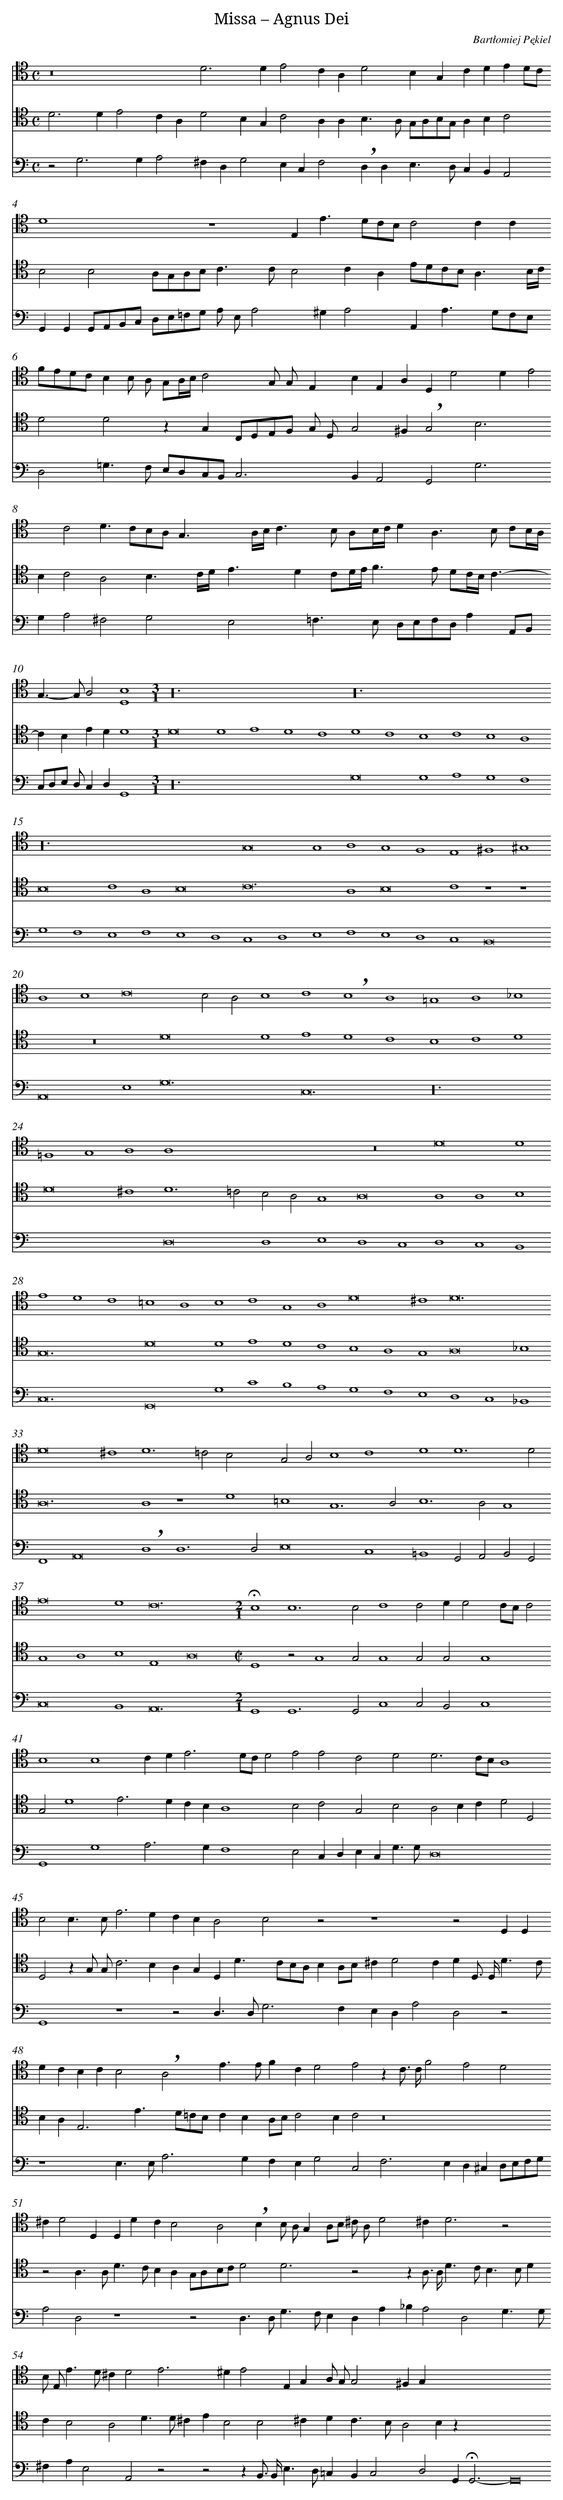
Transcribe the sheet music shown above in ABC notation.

X:1
T: Missa – Agnus Dei
C: Bartłomiej Pękiel
L: 1/4
M: C
V: 1 clef=tenor
V: 2 clef=tenor
V: 3 clef=bass
K: C
[V:1] [M:C]z8 [|]
[V:2] D2>D2E2CA, [|]
[V:3] z2G,2>G,2A,2 [|]
[V:1] D2>D2E2CA, [|]
[V:2] D2B,G,C2A,A, [|]
[V:3] ^F,D,G,2E,C,F,2 [|]
[V:1] D2B,G,CDED/C/ [|]
[V:2] B,>A, G,/A,/B,/G,/A,B,C2 [|]
[V:3] !breath!D,D,E,>D,C,B,,A,,2 [|]
[V:1] D4z4 [|]
[V:2] B,2B,2A,/G,/A,/B,<CC/ [|]
[V:3] G,,G,,G,,/A,,/B,,/C,/ D,/E,/=F,/G,/ A,/ E,/A,2 [|]
[V:1] E,E>DC/B,/C2CC [|]
[V:2] B,2CA,E/D/C/B,<A,B,//C// [|]
[V:3] ^G,A,2A,,A,>G,F,/E,/ [|]
[V:1] F/E/D/C/B,B,/ A,/ G,/A,//B,//C2G,/ G,/ [|]
[V:2] D2D2zG,C,/D,/E,/F,/ [|]
[V:3] D,2=G,>F, E,/D,/C,/B,,/C,3 [|]
[V:1] E,B,E,A,D,D2D [|]
[V:2] G,/ D,/G,2^F,!breath!G,2B,3 [|]
[V:3] B,,A,,2G,,2G,3 [|]
[V:1] E2C2D>CB,/A,/G,3/ [|]
[V:2] B,C2A,2B,3/C//D// [|]
[V:3] G,A,2^F,2G,2 [|]
[V:1] A,//B,//C>B, A,/B,//C//DA,>B, C/B,//A,// [|]
[V:2] E3/DC/D//E//F>E D/C//B,//C3/- [|]
[V:3] E,2=F,>E, D,/E,/F,/D,/A,A,,/B,,/ [|]
[V:1] G,>-G,A,2[D,4B,4] [|]
[V:2] CB,EDD4 [|]
[V:3] C,/D,/E,/ D,/C,D,G,,4 [|]
[V:1] [M:3/1]z24 [|]
[V:2] [M:3/1]D8D4 [|]
[V:3] [M:3/1]z24 [|]
[V:1]  [|]
[V:2] E4D4C4 [|]
[V:3]  [|]
[V:1] z24 [|]
[V:2] D4C4B,4 [|]
[V:3] G,8G,4 [|]
[V:1]  [|]
[V:2] C4B,4A,4 [|]
[V:3] A,4G,4F,4 [|]
[V:1] z24 [|]
[V:2] B,8C4 [|]
[V:3] G,4F,4E,4 [|]
[V:1]  [|]
[V:2] A,4B,8 [|]
[V:3] F,4E,4D,4 [|]
[V:1] G,8G,4 [|]
[V:2] C12 [|]
[V:3] C,4D,4E,4 [|]
[V:1] A,4G,4F,4 [|]
[V:2] A,4B,8 [|]
[V:3] F,4E,4D,4 [|]
[V:1] E,4^F,4^G,4 [|]
[V:2] C4z4z4 [|]
[V:3] C,4B,,8 [|]
[V:1] A,4B,4C8 [|]
[V:2] z12 [|]
[V:3] A,,8E,4 [|]
[V:1] B,2A,2B,4 [|]
[V:2] D8D4 [|]
[V:3] G,12 [|]
[V:1] C4!breath!B,4A,4 [|]
[V:2] E4D4C4 [|]
[V:3] C,12 [|]
[V:1] =G,4A,4_B,4 [|]
[V:2] B,4C4D4 [|]
[V:3] z24 [|]
[V:1] =F,4G,4A,4 [|]
[V:2] D8^C4 [|]
[V:3]  [|]
[V:1] A,4x8 [|]
[V:2] D4>=C4B,2A,2 [|]
[V:3] D,8D,4 [|]
[V:1] z12 [|]
[V:2] G,4A,8 [|]
[V:3] E,4D,4C,4 [|]
[V:1] D8D4 [|]
[V:2] A,4A,4B,4 [|]
[V:3] D,4C,4B,,4 [|]
[V:1] E4D4C4 [|]
[V:2] G,12 [|]
[V:3] C,12 [|]
[V:1] =B,4A,4B,4 [|]
[V:2] D8D4 [|]
[V:3] G,,8G,4 [|]
[V:1] C4G,4A,4 [|]
[V:2] E4D4C4 [|]
[V:3] C4B,4A,4 [|]
[V:1] D8^C4 [|]
[V:2] B,4A,4G,4 [|]
[V:3] G,4F,4E,4 [|]
[V:1] D12 [|]
[V:2] A,8_B,4 [|]
[V:3] D,4C,4_B,,4 [|]
[V:1] D8^C4 [|]
[V:2] A,12 [|]
[V:3] F,,4A,,8 [|]
[V:1] D4>=C4B,2x2 [|]
[V:2] A,4z4D4 [|]
[V:3] !breath!D,4D,6D,2 [|]
[V:1] G,2A,2B,4C4 [|]
[V:2] =B,4G,6A,2 [|]
[V:3] E,8C,4 [|]
[V:1] D4D6D2 [|]
[V:2] B,4>A,4G,4 [|]
[V:3] =B,,4G,,2A,,2B,,2G,,2 [|]
[V:1] E8D4 [|]
[V:2] G,4A,4B,4 [|]
[V:3] C,8B,,4 [|]
[V:1] C12 [|]
[V:2] E,4A,8 [|]
[V:3] A,,12 [|]
[V:1] [M:2/1]!fermata!B,4 [|]
[V:2] [M:C|]D,4 [|]
[V:3] [M:2/1]G,,4 [|]
[V:1] B,6 [I:setbarnb 40][|]
[V:2] z2G,4 [|]
[V:3] G,,6 [|]
[V:1] B,2C4 [|]
[V:2] G,2G,4 [|]
[V:3] G,,2C,4 [|]
[V:1] C2DD2C/B,/C2 [|]
[V:2] G,2G,2G,4 [|]
[V:3] C,2B,,2C,4 [|]
[V:1] B,4B,4 [|]
[V:2] G,2D4E3 [|]
[V:3] G,,4G,4 [|]
[V:1] CD2<E2D/C/D2 [|]
[V:2] DCB,A,4 [|]
[V:3] A,2>G,2F,4 [|]
[V:1] E2E2C2D2 [|]
[V:2] B,2C2G,2B,2 [|]
[V:3] E,2C,D,E,C,G,3/G,/ [|]
[V:1] D3C/B,/A,4 [|]
[V:2] A,2B,CD2D,2 [|]
[V:3] D,8 [|]
[V:1] B,2B,>B,E3D [|]
[V:2] D,2zG,/ G,/C3B, [|]
[V:3] G,,4z4 [|]
[V:1] CB,A,2B,2z2 [|]
[V:2] A,G,D,D>CB,/A,/B,A,/B,/ [|]
[V:3] z2D,>D,G,3F, [|]
[V:1] z4z2D,D, [|]
[V:2] ^CD2CDD,/> D,/D3/C/ [|]
[V:3] E,D,A,2D,2z2 [|]
[V:1] DCB,CB,2!breath!A,2 [|]
[V:2] B,A,2<E,2E>D=C/B,/ [|]
[V:3] z4E,>E,A,3 [|]
[V:1] E>EFCD2E2 [|]
[V:2] CB,A,/B,/C2B,C2 [|]
[V:3] G,F,E,G,2C,2 [|]
[V:1] zC/> C/F2E2D2 [|]
[V:2] z8 [|]
[V:3] F,2>E,2D,^C,D,/E,/F,/G,/ [|]
[V:1] ^CD2D,D,DCB,2 [|]
[V:2] z2A,>A,D>CB,A, [|]
[V:3] A,2D,2z4 [|]
[V:1] A,2!breath!B,B,/ A,/G,A,/B,/ ^C/ A,/ [|]
[V:2] G,/A,/B,/C/D2D3z2 [|]
[V:3] z2D,>D,G,>F,E,D, [|]
[V:1] D2^C2<D2z2 [|]
[V:2] zA,/> A,/D>CB,>B,D [|]
[V:3] A,_B,A,2D,2G,3/G,/ [|]
[V:1] B,/ E,<ED/^CD2E3 [|]
[V:2] CB,2A,2D>D^C [|]
[V:3] ^F,A,E,2A,,2z2 [|]
[V:1] ^DE2E,G,A,/ G,/G,2 [|]
[V:2] EB,2B,2^CDC3/ [|]
[V:3] z2zB,,/> B,,/E,>D,=C,B,, [|]
[V:1] ^F,G,x2x2x [|]
[V:2] B,/A,2B,zx3- [|]
[V:3] C,2D,2G,,!fermata!G,,3- [|]
[V:1] x8 [|]
[V:2] x8 [|]
[V:3] G,,8 [|]
